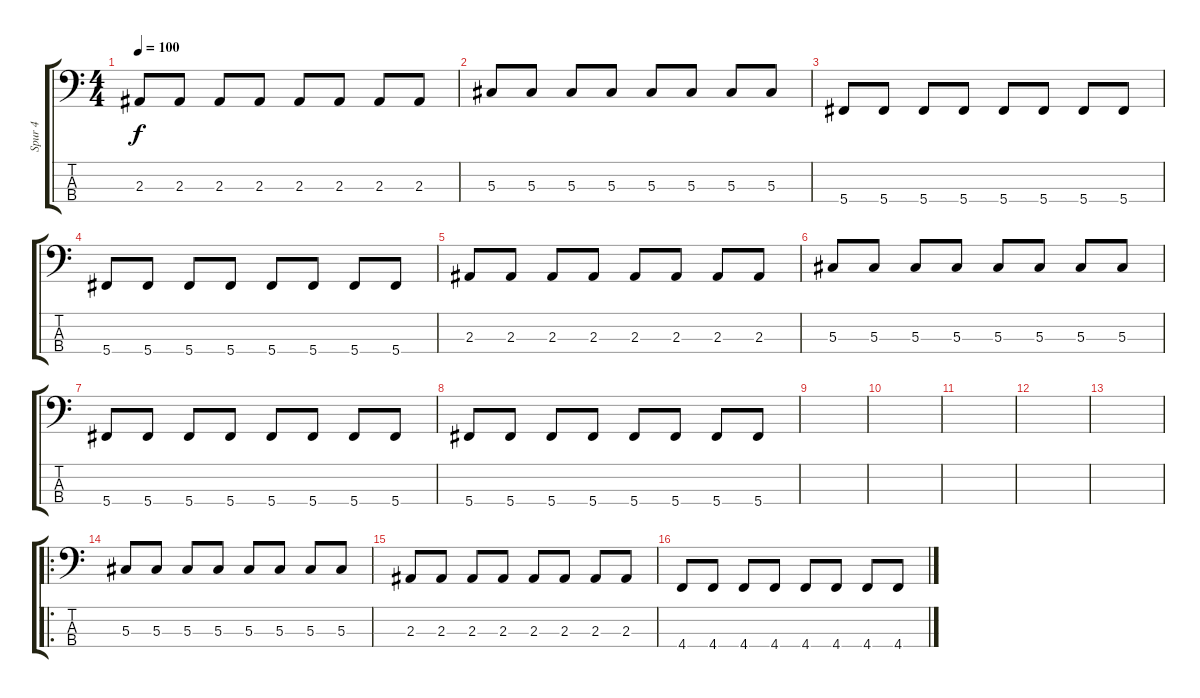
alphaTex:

\track ("Spur 4" "Spur 4") {instrument electricbassfinger}
\staff {score tabs}
\tuning (Gb2 Db2 Ab1 Db1) {hide}
\ts (4 4)
\tempo 100
\clef f4
\ks c
2.3.8{dy f} 2.3.8 2.3.8 2.3.8 2.3.8 2.3.8 2.3.8 2.3.8 |
5.3.8 5.3.8 5.3.8 5.3.8 5.3.8 5.3.8 5.3.8 5.3.8 |
5.4.8 5.4.8 5.4.8 5.4.8 5.4.8 5.4.8 5.4.8 5.4.8 |
5.4.8 5.4.8 5.4.8 5.4.8 5.4.8 5.4.8 5.4.8 5.4.8 |
2.3.8 2.3.8 2.3.8 2.3.8 2.3.8 2.3.8 2.3.8 2.3.8 |
5.3.8 5.3.8 5.3.8 5.3.8 5.3.8 5.3.8 5.3.8 5.3.8 |
5.4.8 5.4.8 5.4.8 5.4.8 5.4.8 5.4.8 5.4.8 5.4.8 |
5.4.8 5.4.8 5.4.8 5.4.8 5.4.8 5.4.8 5.4.8 5.4.8 |
|
|
|
|
|
\ro
5.3.8 5.3.8 5.3.8 5.3.8 5.3.8 5.3.8 5.3.8 5.3.8 |
2.3.8 2.3.8 2.3.8 2.3.8 2.3.8 2.3.8 2.3.8 2.3.8 |
4.4.8 4.4.8 4.4.8 4.4.8 4.4.8 4.4.8 4.4.8 4.4.8
